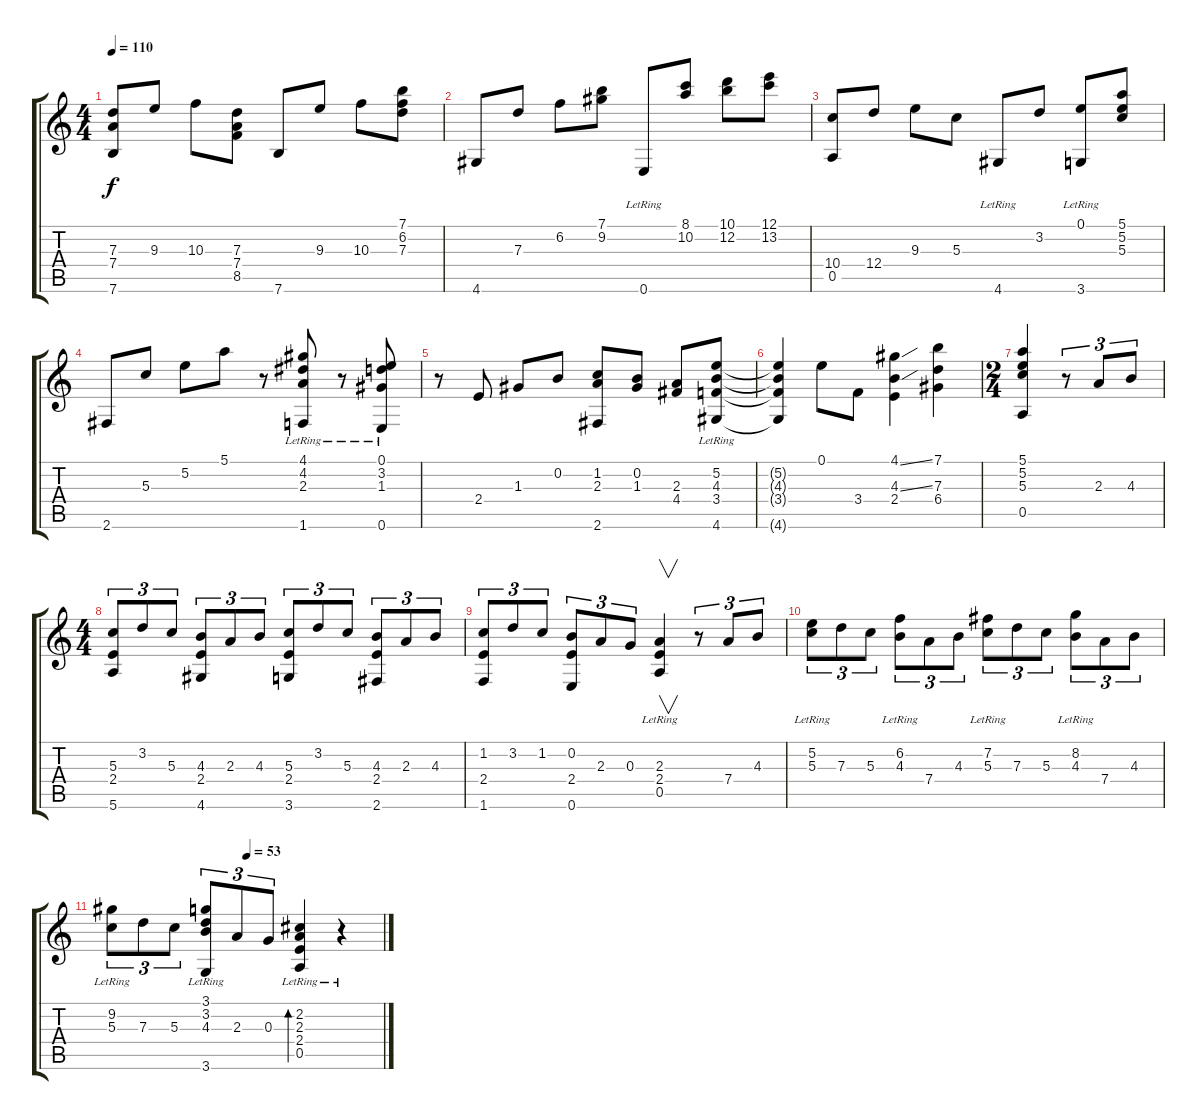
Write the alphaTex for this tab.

\track "" {instrument electricbasspick}
\staff {score tabs}
\tuning (E4 B3 G3 D3 A2 E2) {hide}
\ts (4 4)
\tempo 110
\clef g2
\ks c
(7.3 7.4 7.6).8{dy f} 9.3.8 10.3.8 (7.3 7.4 8.5).8 7.6.8 9.3.8 10.3.8 (7.1 6.2 7.3).8 |
4.6.8 7.3.8 6.2.8 (7.1 9.2).8 0.6{lr}.8 (8.1 10.2).8 (10.1 12.2).8 (12.1 13.2).8 |
(10.4 0.5).8 12.4.8 9.3.8 5.3.8 4.6{lr}.8 3.2.8 (0.1 3.6{lr}).8 (5.1 5.2 5.3).8 |
2.6.8 5.3.8 5.2.8 5.1.8 r.8 (4.1 4.2 2.3 1.6{lr}).8 r.8 (0.1 3.2 1.3 0.6{lr}).8 |
r.8 2.4.8 1.3.8 0.2.8 (1.2 2.3 2.6).8 (0.2 1.3).8 (2.3 4.4).8 (5.2{lr} 4.3{lr} 3.4{lr} 4.6{lr}).8 |
(5.2{t} 4.3{t} 3.4{t} 4.6{t}).4 0.1.8 3.4.8 (4.1{ss} 4.3{ss} 2.4).4 (7.1 7.3 6.4).4 |
\ts (2 4)
(5.1 5.2 5.3 0.5).4 r.8{tu (3 2)} 2.3.8{tu (3 2)} 4.3.8{tu (3 2)} |
\ts (4 4)
(5.3 2.4 5.6).8{tu (3 2)} 3.2.8{tu (3 2)} 5.3.8{tu (3 2)} (4.3 2.4 4.6).8{tu (3 2)} 2.3.8{tu (3 2)} 4.3.8{tu (3 2)} (5.3 2.4 3.6).8{tu (3 2)} 3.2.8{tu (3 2)} 5.3.8{tu (3 2)} (4.3 2.4 2.6).8{tu (3 2)} 2.3.8{tu (3 2)} 4.3.8{tu (3 2)} |
(1.2 2.4 1.6).8{tu (3 2)} 3.2.8{tu (3 2)} 1.2.8{tu (3 2)} (0.2 2.4 0.6).8{tu (3 2)} 2.3.8{tu (3 2)} 0.3.8{tu (3 2)} (2.3{lr} 2.4{lr} 0.5{lr}).4{v} r.8{tu (3 2)} 7.4.8{tu (3 2)} 4.3.8{tu (3 2)} |
(5.2{lr} 5.3).8{tu (3 2)} 7.3.8{tu (3 2)} 5.3.8{tu (3 2)} (6.2{lr} 4.3).8{tu (3 2)} 7.4.8{tu (3 2)} 4.3.8{tu (3 2)} (7.2{lr} 5.3).8{tu (3 2)} 7.3.8{tu (3 2)} 5.3.8{tu (3 2)} (8.2{lr} 4.3).8{tu (3 2)} 7.4.8{tu (3 2)} 4.3.8{tu (3 2)} |
\tempo (53 0.5)
(9.2{lr} 5.3).8{tu (3 2)} 7.3.8{tu (3 2)} 5.3.8{tu (3 2)} (3.1 3.2{lr} 4.3 3.6).8{tu (3 2)} 2.3.8{tu (3 2)} 0.3.8{tu (3 2)} (2.2{lr} 2.3{lr} 2.4{lr} 0.5{lr}).4{bd 480} r.4
